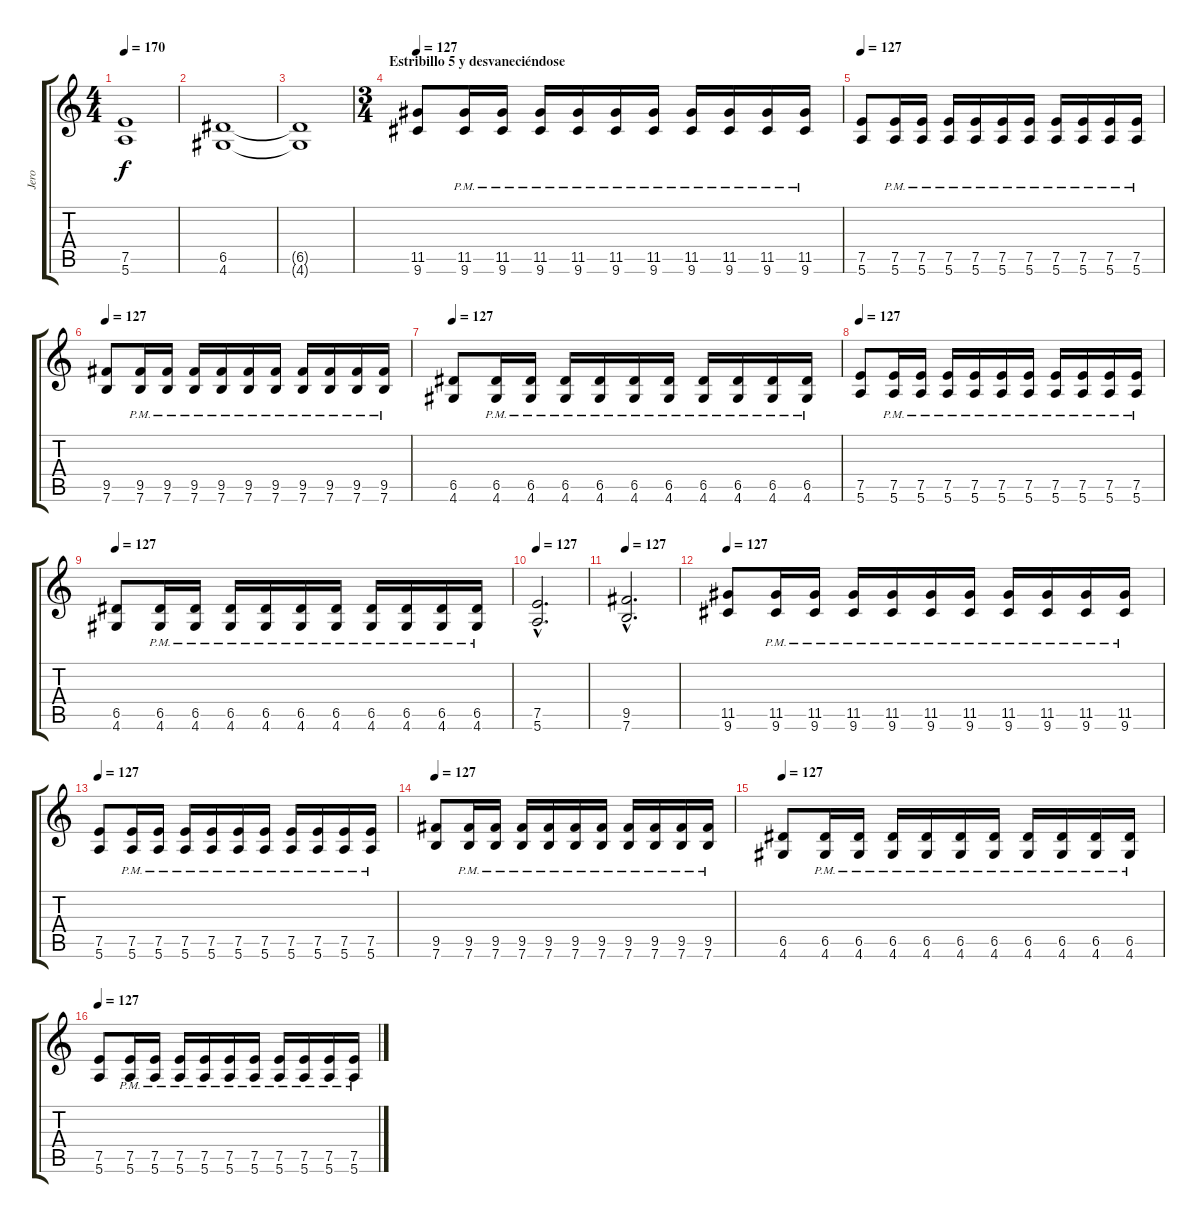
\track ("Jero" "Jero") {instrument distortionguitar}
\staff {score tabs}
\tuning (E4 B3 G3 D3 A2 E2) {hide}
\ts (4 4)
\tempo 170
\clef g2
\ks c
(7.5{t} 5.6{t}).1{dy f} |
(6.5 4.6).1 |
(6.5{t} 4.6{t}).1 |
\ts (3 4)
\section ("" "Estribillo 5 y desvaneciéndose")
\tempo 127
(11.5 9.6).8{volume 15} (11.5{pm} 9.6{pm}).16 (11.5{pm} 9.6{pm}).16 (11.5{pm} 9.6{pm}).16 (11.5{pm} 9.6{pm}).16 (11.5{pm} 9.6{pm}).16 (11.5{pm} 9.6{pm}).16 (11.5{pm} 9.6{pm}).16 (11.5{pm} 9.6{pm}).16 (11.5{pm} 9.6{pm}).16 (11.5{pm} 9.6{pm}).16 |
\tempo 127
(7.5 5.6).8{volume 14} (7.5{pm} 5.6{pm}).16 (7.5{pm} 5.6{pm}).16 (7.5{pm} 5.6{pm}).16 (7.5{pm} 5.6{pm}).16 (7.5{pm} 5.6{pm}).16 (7.5{pm} 5.6{pm}).16 (7.5{pm} 5.6{pm}).16 (7.5{pm} 5.6{pm}).16 (7.5{pm} 5.6{pm}).16 (7.5{pm} 5.6{pm}).16 |
\tempo 127
(9.5 7.6).8{volume 13} (9.5{pm} 7.6{pm}).16 (9.5{pm} 7.6{pm}).16 (9.5{pm} 7.6{pm}).16 (9.5{pm} 7.6{pm}).16 (9.5{pm} 7.6{pm}).16 (9.5{pm} 7.6{pm}).16 (9.5{pm} 7.6{pm}).16 (9.5{pm} 7.6{pm}).16 (9.5{pm} 7.6{pm}).16 (9.5{pm} 7.6{pm}).16 |
\tempo 127
(6.5 4.6).8{volume 12} (6.5{pm} 4.6{pm}).16 (6.5{pm} 4.6{pm}).16 (6.5{pm} 4.6{pm}).16 (6.5{pm} 4.6{pm}).16 (6.5{pm} 4.6{pm}).16 (6.5{pm} 4.6{pm}).16 (6.5{pm} 4.6{pm}).16 (6.5{pm} 4.6{pm}).16 (6.5{pm} 4.6{pm}).16 (6.5{pm} 4.6{pm}).16 |
\tempo 127
(7.5 5.6).8{volume 11} (7.5{pm} 5.6{pm}).16 (7.5{pm} 5.6{pm}).16 (7.5{pm} 5.6{pm}).16 (7.5{pm} 5.6{pm}).16 (7.5{pm} 5.6{pm}).16 (7.5{pm} 5.6{pm}).16 (7.5{pm} 5.6{pm}).16 (7.5{pm} 5.6{pm}).16 (7.5{pm} 5.6{pm}).16 (7.5{pm} 5.6{pm}).16 |
\tempo 127
(6.5 4.6).8{volume 10} (6.5{pm} 4.6{pm}).16 (6.5{pm} 4.6{pm}).16 (6.5{pm} 4.6{pm}).16 (6.5{pm} 4.6{pm}).16 (6.5{pm} 4.6{pm}).16 (6.5{pm} 4.6{pm}).16 (6.5{pm} 4.6{pm}).16 (6.5{pm} 4.6{pm}).16 (6.5{pm} 4.6{pm}).16 (6.5{pm} 4.6{pm}).16 |
\tempo 127
(7.5{hac} 5.6{hac}).2{d volume 9} |
\tempo 127
(9.5{hac} 7.6{hac}).2{d volume 8} |
\tempo 127
(11.5 9.6).8{volume 7} (11.5{pm} 9.6{pm}).16 (11.5{pm} 9.6{pm}).16 (11.5{pm} 9.6{pm}).16 (11.5{pm} 9.6{pm}).16 (11.5{pm} 9.6{pm}).16 (11.5{pm} 9.6{pm}).16 (11.5{pm} 9.6{pm}).16 (11.5{pm} 9.6{pm}).16 (11.5{pm} 9.6{pm}).16 (11.5{pm} 9.6{pm}).16 |
\tempo 127
(7.5 5.6).8{volume 6} (7.5{pm} 5.6{pm}).16 (7.5{pm} 5.6{pm}).16 (7.5{pm} 5.6{pm}).16 (7.5{pm} 5.6{pm}).16 (7.5{pm} 5.6{pm}).16 (7.5{pm} 5.6{pm}).16 (7.5{pm} 5.6{pm}).16 (7.5{pm} 5.6{pm}).16 (7.5{pm} 5.6{pm}).16 (7.5{pm} 5.6{pm}).16 |
\tempo 127
(9.5 7.6).8{volume 5} (9.5{pm} 7.6{pm}).16 (9.5{pm} 7.6{pm}).16 (9.5{pm} 7.6{pm}).16 (9.5{pm} 7.6{pm}).16 (9.5{pm} 7.6{pm}).16 (9.5{pm} 7.6{pm}).16 (9.5{pm} 7.6{pm}).16 (9.5{pm} 7.6{pm}).16 (9.5{pm} 7.6{pm}).16 (9.5{pm} 7.6{pm}).16 |
\tempo 127
(6.5 4.6).8{volume 4} (6.5{pm} 4.6{pm}).16 (6.5{pm} 4.6{pm}).16 (6.5{pm} 4.6{pm}).16 (6.5{pm} 4.6{pm}).16 (6.5{pm} 4.6{pm}).16 (6.5{pm} 4.6{pm}).16 (6.5{pm} 4.6{pm}).16 (6.5{pm} 4.6{pm}).16 (6.5{pm} 4.6{pm}).16 (6.5{pm} 4.6{pm}).16 |
\tempo 127
(7.5 5.6).8{volume 3} (7.5{pm} 5.6{pm}).16 (7.5{pm} 5.6{pm}).16 (7.5{pm} 5.6{pm}).16 (7.5{pm} 5.6{pm}).16 (7.5{pm} 5.6{pm}).16 (7.5{pm} 5.6{pm}).16 (7.5{pm} 5.6{pm}).16 (7.5{pm} 5.6{pm}).16 (7.5{pm} 5.6{pm}).16 (7.5{pm} 5.6{pm}).16
